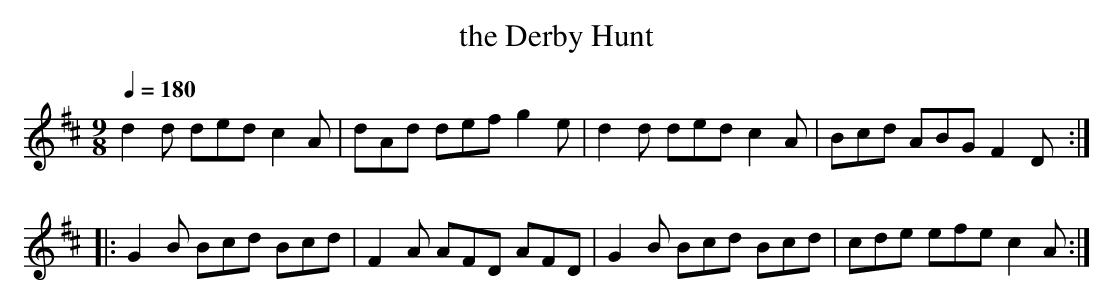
X:1
T:the Derby Hunt
Q:1/4=180
M:9/8
L:1/8
K:D
d2d ded c2A|dAd def g2e|d2d ded c2A|Bcd ABG F2D:|
|:G2B Bcd Bcd|F2A AFD AFD|G2B Bcd Bcd|cde efe c2A:|
